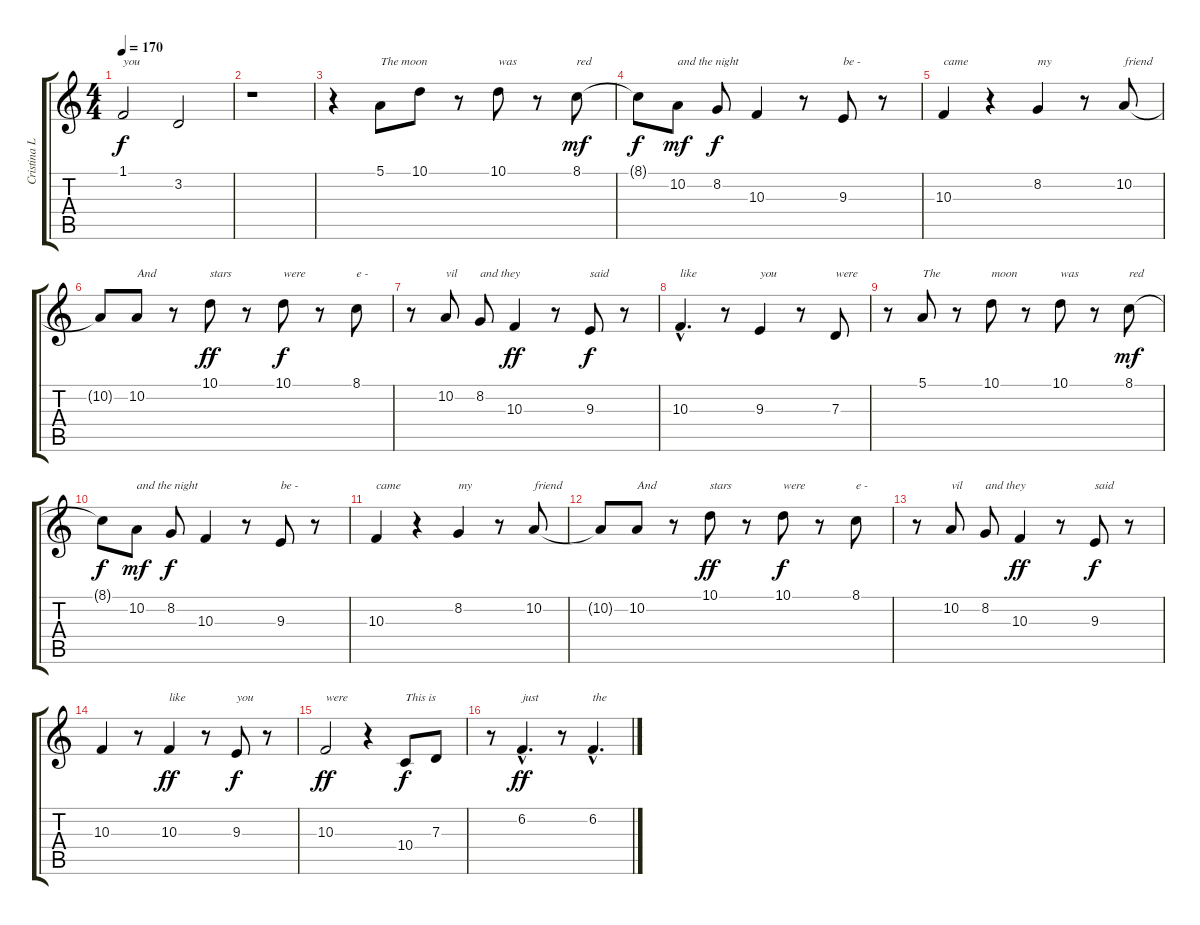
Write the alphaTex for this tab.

\track ("Cristina Llanos (Veu)" "Cristina L") {instrument lead6voice}
\staff {score tabs}
\tuning (E4 B3 G3 D3 A2 E2) {hide}
\ts (4 4)
\tempo 170
\clef g2
\ks c
1.1.2{txt "you" dy f} 3.2.2 |
r.1 |
r.4 5.1.8{txt "The moon"} 10.1.8 r.8 10.1.8{txt "was"} r.8 8.1.8{txt "red" dy mf} |
8.1{t}.8{dy f} 10.2.8{txt "and the night" dy mf} 8.2.8{dy f} 10.3.4 r.8 9.3.8{txt "be -"} r.8 |
10.3.4{txt "came"} r.4 8.2.4{txt "my"} r.8 10.2.8{txt "friend"} |
10.2{t}.8 10.2.8{txt "And"} r.8 10.1.8{txt "stars" dy ff} r.8 10.1.8{txt "were" dy f} r.8 8.1.8{txt "e -"} |
r.8 10.2.8{txt "vil"} 8.2.8{txt "and they"} 10.3.4{dy ff} r.8 9.3.8{txt "said" dy f} r.8 |
10.3{hac}.4{d txt "like"} r.8 9.3.4{txt "you"} r.8 7.3.8{txt "were"} |
r.8 5.1.8{txt "The "} r.8 10.1.8{txt "moon"} r.8 10.1.8{txt "was"} r.8 8.1.8{txt "red" dy mf} |
8.1{t}.8{dy f} 10.2.8{txt "and the night" dy mf} 8.2.8{dy f} 10.3.4 r.8 9.3.8{txt "be -"} r.8 |
10.3.4{txt "came"} r.4 8.2.4{txt "my"} r.8 10.2.8{txt "friend"} |
10.2{t}.8 10.2.8{txt "And"} r.8 10.1.8{txt "stars" dy ff} r.8 10.1.8{txt "were" dy f} r.8 8.1.8{txt "e -"} |
r.8 10.2.8{txt "vil"} 8.2.8{txt "and they"} 10.3.4{dy ff} r.8 9.3.8{txt "said" dy f} r.8 |
10.3.4 r.8 10.3.4{txt "like" dy ff} r.8 9.3.8{txt "you" dy f} r.8 |
10.3.2{txt "were" dy ff} r.4 10.4.8{txt "This is" dy f} 7.3.8 |
r.8 6.2{hac}.4{d txt "just" dy ff} r.8 6.2{hac}.4{d txt "the"}
